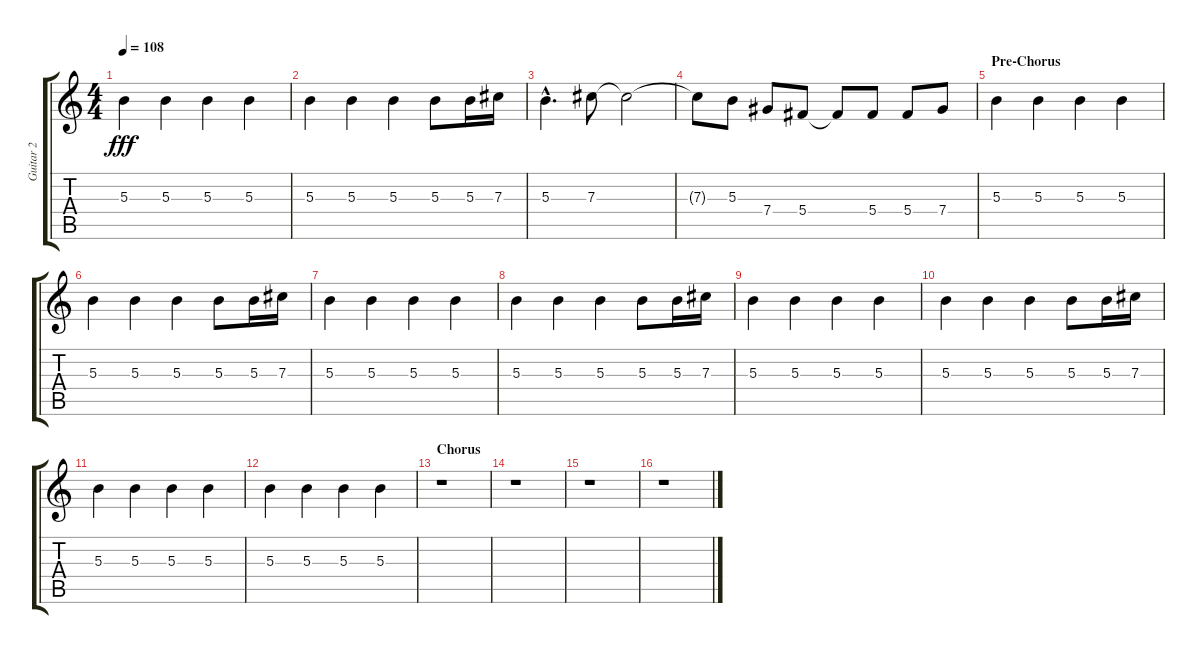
\track ("Guitar 2" "Guitar 2") {instrument distortionguitar}
\staff {score tabs}
\tuning (Eb4 Bb3 Gb3 Db3 Ab2 Eb2) {hide}
\ts (4 4)
\tempo 108
\clef g2
\ks c
5.3.4{dy fff} 5.3.4 5.3.4 5.3.4 |
5.3.4 5.3.4 5.3.4 5.3.8 5.3.16 7.3.16 |
5.3{hac}.4{d} 7.3.8 7.3{t}.2 |
7.3{t}.8 5.3.8 7.4.8 5.4.8 5.4{t}.8 5.4.8 5.4.8 7.4.8 |
\section ("" "Pre-Chorus")
5.3.4{volume 16} 5.3.4 5.3.4 5.3.4 |
5.3.4 5.3.4 5.3.4 5.3.8 5.3.16 7.3.16 |
5.3.4 5.3.4 5.3.4 5.3.4 |
5.3.4 5.3.4 5.3.4 5.3.8 5.3.16 7.3.16 |
5.3.4 5.3.4 5.3.4 5.3.4 |
5.3.4 5.3.4 5.3.4 5.3.8 5.3.16 7.3.16 |
5.3.4 5.3.4 5.3.4 5.3.4 |
5.3.4 5.3.4 5.3.4 5.3.4 |
\section ("" "Chorus")
r.1 |
r.1 |
r.1 |
r.1
